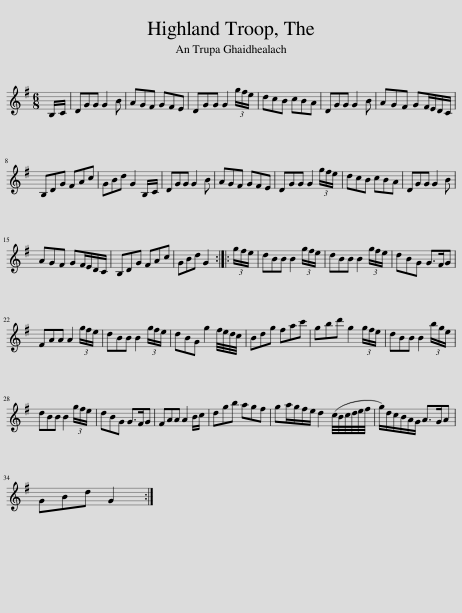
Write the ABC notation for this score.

X:1
L:1/8
M:6/8
I:linebreak $
K:G
V:1 treble
V:1
 B,/C/ | DGG G2 B | AGF GFE | DGG G2 (3g/f/e/ | dcB cBA | %5
 DGG G2 B | AGF GF/E/D/C/ |$ B,DG FAc | GBd G2 B,/C/ | DGG G2 B | %10
 AGF GFE | DGG G2 (3g/f/e/ | dcB cBA | DGG G2 B |$ AGF GF/E/D/C/ | %15
 B,DG FAc | GBd G2 :: (3g/f/e/ | dBB B2 (3g/f/e/ | dBB B2 (3g/f/e/ | %20
 dBG G>FG |$ FAA A2 (3g/f/e/ | dBB B2 (3g/f/e/ | dBG g2 f/4e/4d/4c/4 | Bdg fac' | %25
 gbd' g2 (3g/f/e/ | dBB B2 (3b/g/e/ |$ dBB B2 (3g/f/e/ | dBG G>FG | FAA A2 B/c/ | %30
 dgb agf | ga/g/f/e/ d2 (c/4B/4c/4d/4e/4f/4 | g/)d/c/B/A/G/ A>GA |$ GBd G2 :| %34
